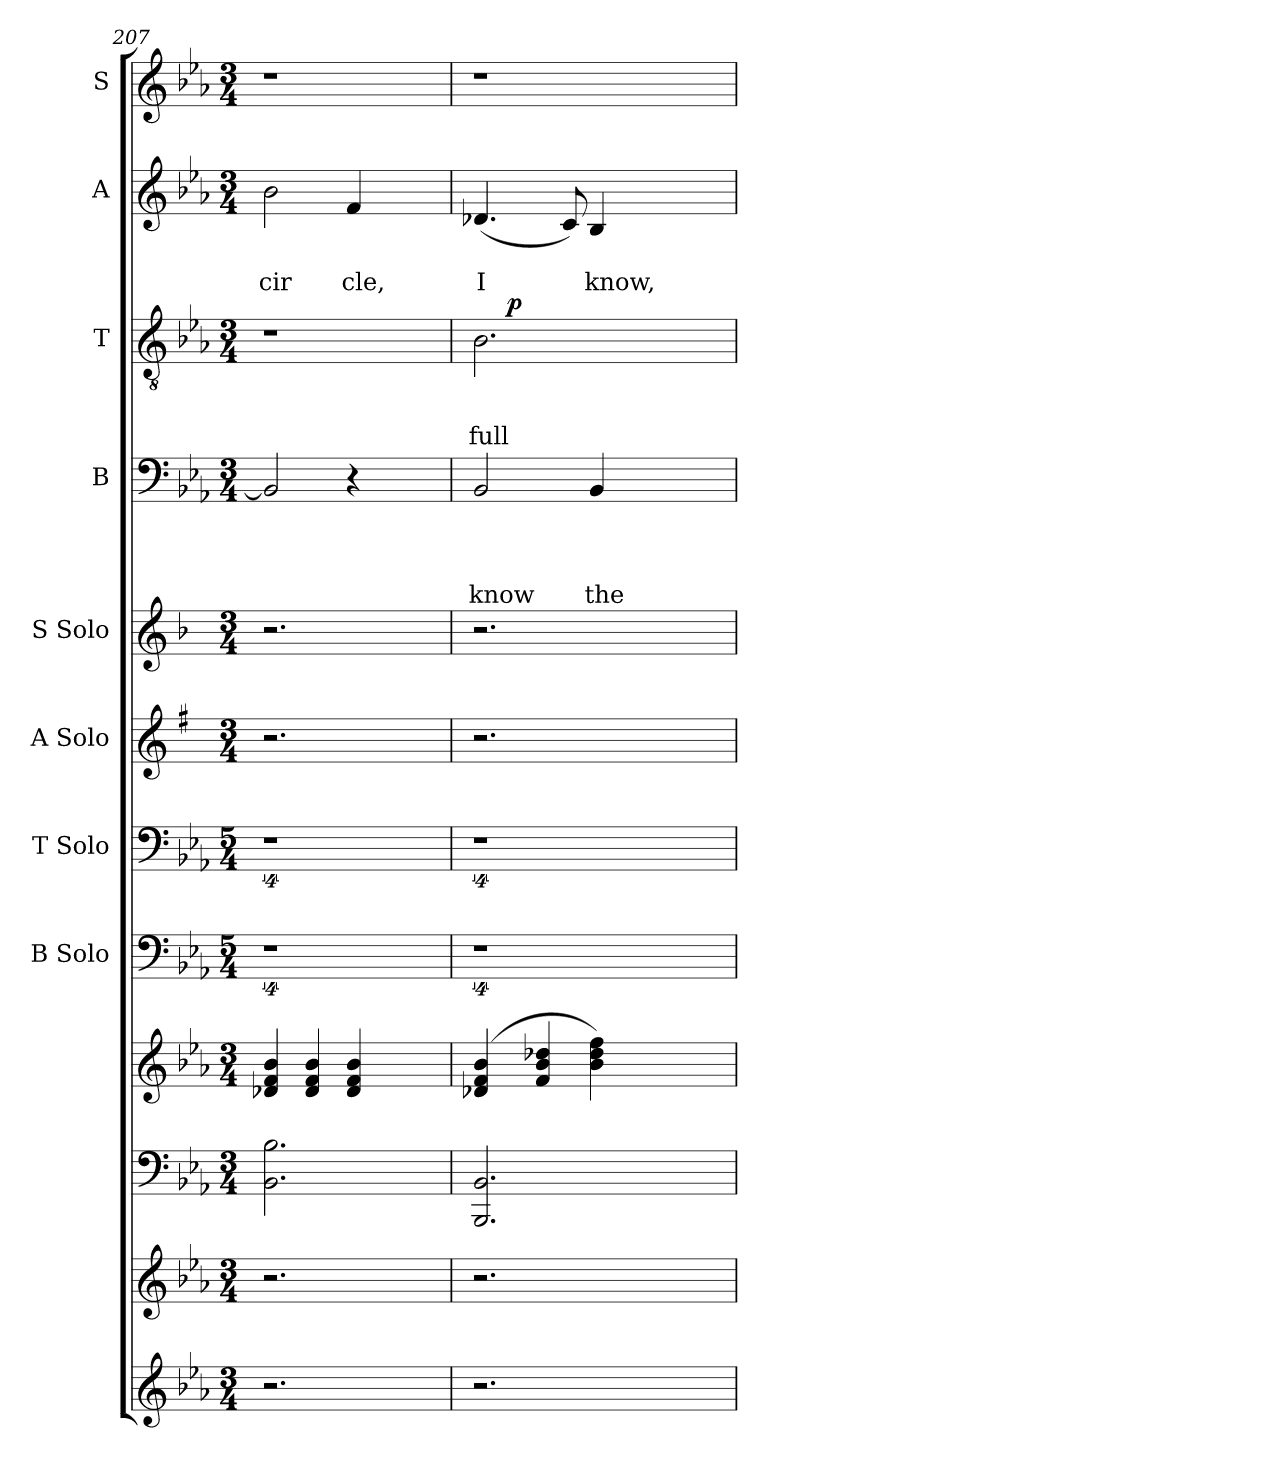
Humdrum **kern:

**kern	**kern	**kern	**kern	**kern	**kern	**kern	**kern	**kern	**text	**text	**text	**text	**kern	**text	**text	**text	**dynam	**kern	**text	**text	**kern
*part12	*part11	*part10	*part9	*part8	*part7	*part6	*part5	*part4	*part4	*part4	*part4	*part4	*part3	*part3	*part3	*part3	*part3	*part2	*part2	*part2	*part1
*staff12	*staff11	*staff10	*staff9	*staff8	*staff7	*staff6	*staff5	*staff4	*staff4	*staff4	*staff4	*staff4	*staff3	*staff3	*staff3	*staff3	*staff3	*staff2	*staff2	*staff2	*staff1
*	*	*	*	*I"B Solo	*I"T Solo	*I"A Solo	*I"S Solo	*I"B	*	*	*	*	*I"T	*	*	*	*	*I"A	*	*	*I"S
*clefG2	*clefG2	*clefF4	*clefG2	*clefF4	*clefF4	*clefG2	*clefG2	*clefF4	*	*	*	*	*clefGv2	*	*	*	*	*clefG2	*	*	*clefG2
*k[b-e-a-]	*k[b-e-a-]	*k[b-e-a-]	*k[b-e-a-]	*k[b-e-a-]	*k[b-e-a-]	*k[f#]	*k[b-]	*k[b-e-a-]	*	*	*	*	*k[b-e-a-]	*	*	*	*	*k[b-e-a-]	*	*	*k[b-e-a-]
*E-:	*E-:	*E-:	*E-:	*E-:	*E-:	*G:	*F:	*E-:	*	*	*	*	*E-:	*	*	*	*	*E-:	*	*	*E-:
*M3/4	*M3/4	*M3/4	*M3/4	*M5/4	*M5/4	*M3/4	*M3/4	*M3/4	*	*	*	*	*M3/4	*	*	*	*	*M3/4	*	*	*M3/4
=207	=207	=207	=207	=207	=207	=207	=207	=207	=207	=207	=207	=207	=207	=207	=207	=207	=207	=207	=207	=207	=207
!	!	!	!	!	!	!	!	!	!	!	!	!	!LO:N:vis=1	!	!	!	!	!	!	!LO:LY:b	!LO:N:vis=1
2.r	2.r	2.BB-\ 2.B-\	4d-X/ 4f/ 4b-/	4%5r	4%5r	2.r	2.r	2BB-/]	.	.	.	.	2.r	.	.	.	.	2b-\	.	-cir	2.r
.	.	.	4d-/ 4f/ 4b-/	.	.	.	.	.	.	.	.	.	.	.	.	.	.	.	.	.	.
!	!	!	!	!	!	!	!	!	!	!	!	!	!	!	!	!	!	!	!	!LO:LY:b	!
.	.	.	4d-/ 4f/ 4b-/	.	.	.	.	4r	.	.	.	.	.	.	.	.	.	4f/	.	cle,	.
2ryy	2ryy	2ryy	2ryy	.	.	2ryy	2ryy	2ryy	.	.	.	.	2ryy	.	.	.	.	2ryy	.	.	2ryy
=208	=208	=208	=208	=208	=208	=208	=208	=208	=208	=208	=208	=208	=208	=208	=208	=208	=208	=208	=208	=208	=208
!	!	!	!	!	!	!	!	!	!	!	!	!LO:LY:b	!	!	!	!LO:LY:b	!	!	!	!LO:LY:b	!LO:N:vis=1
*	*	*	*	*	*	*	*	*	*	*	*	*	*^	*	*	*	*	*	*	*	*
2.r	2.r	2.BBB-/ 2.BB-/	(<4d-X/ 4f/ 4b-/	4%5r	4%5r	2.r	2.r	2BB-/	.	.	.	know	2.B-\	12ryy	.	.	full-	.	(<4.d-X/	.	I	2.r
.	.	.	.	.	.	.	.	.	.	.	.	.	.	48.ryy	.	.	.	.	.	.	.	.
!	!	!	!	!	!	!	!	!	!	!	!	!	!	!	!	!	!	!LO:DY:a	!	!	!	!
.	.	.	.	.	.	.	.	.	.	.	.	.	.	3%2ryy	.	.	.	p	.	.	.	.
.	.	.	4f/ 4b-/ 4dd-X/	.	.	.	.	.	.	.	.	.	.	.	.	.	.	.	.	.	.	.
.	.	.	.	.	.	.	.	.	.	.	.	.	.	.	.	.	.	.	8c/)	.	.	.
!	!	!	!	!	!	!	!	!	!	!	!	!LO:LY:b	!	!	!	!	!	!	!	!	!LO:LY:b	!
.	.	.	4b-\ 4dd-\ 4ff\)	.	.	.	.	4BB-/	.	.	.	the	.	.	.	.	.	.	4B-/	.	know,	.
2ryy	2ryy	2ryy	2ryy	.	.	2ryy	2ryy	2ryy	.	.	.	.	2ryy	.	.	.	.	.	2ryy	.	.	2ryy
.	.	.	.	.	.	.	.	.	.	.	.	.	.	6ryy	.	.	.	.	.	.	.	.
.	.	.	.	.	.	.	.	.	.	.	.	.	.	24ryy	.	.	.	.	.	.	.	.
.	.	.	.	.	.	.	.	.	.	.	.	.	.	96ryy	.	.	.	.	.	.	.	.
.	.	.	.	.	.	.	.	.	.	.	.	.	.	4ryy	.	.	.	.	.	.	.	.
*	*	*	*	*	*	*	*	*	*	*	*	*	*v	*v	*	*	*	*	*	*	*	*
=	=	=	=	=	=	=	=	=	=	=	=	=	=	=	=	=	=	=	=	=	=
*-	*-	*-	*-	*-	*-	*-	*-	*-	*-	*-	*-	*-	*-	*-	*-	*-	*-	*-	*-	*-	*-
